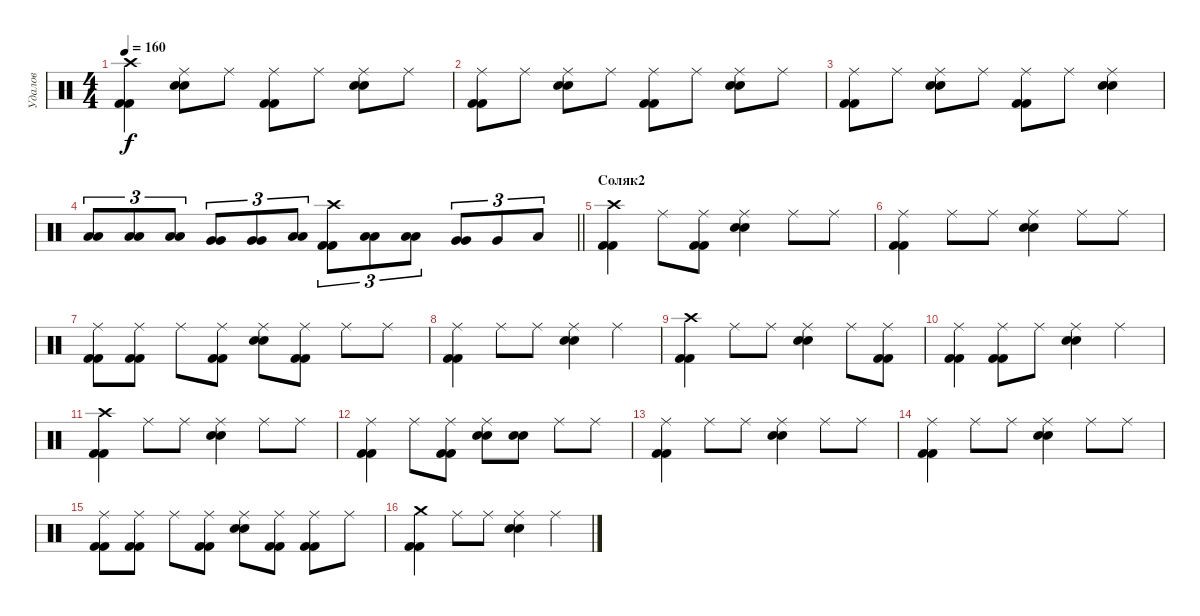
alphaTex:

\track ("Удалов" "Удалов") {instrument percussion}
\staff {score}
\articulation defaults
\ts (4 4)
\tempo 160
\clef neutral
\ks c
("Crash high (hit)" "Kick (hit) 2" "Kick (hit) 2").4{dy f} ("Ride (middle)" "Electric Snare (hit)" "Electric Snare (hit)").8 "Ride (middle)".8 ("Ride (middle)" "Kick (hit) 2" "Kick (hit) 2").8 "Ride (middle)".8 ("Ride (middle)" "Electric Snare (hit)" "Electric Snare (hit)").8 "Ride (middle)".8 |
("Ride (middle)" "Kick (hit) 2" "Kick (hit) 2").8 "Ride (middle)".8 ("Ride (middle)" "Electric Snare (hit)" "Electric Snare (hit)").8 "Ride (middle)".8 ("Ride (middle)" "Kick (hit) 2" "Kick (hit) 2").8 "Ride (middle)".8 ("Ride (middle)" "Electric Snare (hit)" "Electric Snare (hit)").8 "Ride (middle)".8 |
("Ride (middle)" "Kick (hit) 2" "Kick (hit) 2").8 "Ride (middle)".8 ("Ride (middle)" "Electric Snare (hit)" "Electric Snare (hit)").8 "Ride (middle)".8 ("Ride (middle)" "Kick (hit) 2" "Kick (hit) 2").8 "Ride (middle)".8 ("Ride (middle)" "Electric Snare (hit)" "Electric Snare (hit)").4 |
\barLineRight lightlight
("Low Tom (hit)" "Low Tom (hit)").8{tu (3 2)} ("Low Tom (hit)" "Low Tom (hit)").8{tu (3 2)} ("Low Tom (hit)" "Low Tom (hit)").8{tu (3 2)} ("Very Low Tom (hit)" "Very Low Tom (hit)").8{tu (3 2)} ("Very Low Tom (hit)" "Very Low Tom (hit)").8{tu (3 2)} ("Low Floor Tom (hit)" "Low Floor Tom (hit)").8{tu (3 2)} ("Crash high (hit)" "Kick (hit) 2" "Kick (hit) 2").8{tu (3 2)} ("Low Tom (hit)" "Low Tom (hit)").8{tu (3 2)} ("Low Tom (hit)" "Low Tom (hit)").8{tu (3 2)} ("Very Low Tom (hit)" "Very Low Tom (hit)").8{tu (3 2)} "Very Low Tom (hit)".8{tu (3 2)} "Low Floor Tom (hit)".8{tu (3 2)} |
\section ("" "Соляк2")
("Crash high (hit)" "Kick (hit) 2" "Kick (hit) 2").4 "Ride (middle)".8 ("Ride (middle)" "Kick (hit) 2" "Kick (hit) 2").8 ("Ride (middle)" "Electric Snare (hit)" "Electric Snare (hit)").4 "Ride (middle)".8 "Ride (middle)".8 |
("Ride (middle)" "Kick (hit) 2" "Kick (hit) 2").4 "Ride (middle)".8 "Ride (middle)".8 ("Ride (middle)" "Electric Snare (hit)" "Electric Snare (hit)").4 "Ride (middle)".8 "Ride (middle)".8 |
("Ride (middle)" "Kick (hit) 2" "Kick (hit) 2").8 ("Ride (middle)" "Kick (hit) 2" "Kick (hit) 2").8 "Ride (middle)".8 ("Ride (middle)" "Kick (hit) 2" "Kick (hit) 2").8 ("Ride (middle)" "Electric Snare (hit)" "Electric Snare (hit)").8 ("Ride (middle)" "Kick (hit) 2" "Kick (hit) 2").8 "Ride (middle)".8 "Ride (middle)".8 |
("Ride (middle)" "Kick (hit) 2" "Kick (hit) 2").4 "Ride (middle)".8 "Ride (middle)".8 ("Ride (middle)" "Electric Snare (hit)" "Electric Snare (hit)").4 "Ride (middle)".4 |
("Crash high (hit)" "Kick (hit) 2" "Kick (hit) 2").4 "Ride (middle)".8 "Ride (middle)".8 ("Ride (middle)" "Electric Snare (hit)" "Electric Snare (hit)").4 "Ride (middle)".8 ("Ride (middle)" "Kick (hit) 2" "Kick (hit) 2").8 |
("Ride (middle)" "Kick (hit) 2" "Kick (hit) 2").4 ("Ride (middle)" "Kick (hit) 2" "Kick (hit) 2").8 "Ride (middle)".8 ("Ride (middle)" "Electric Snare (hit)" "Electric Snare (hit)").4 "Ride (middle)".4 |
("Crash high (hit)" "Kick (hit) 2" "Kick (hit) 2").4 "Ride (middle)".8 "Ride (middle)".8 ("Ride (middle)" "Electric Snare (hit)" "Electric Snare (hit)").4 "Ride (middle)".8 "Ride (middle)".8 |
("Ride (middle)" "Kick (hit) 2" "Kick (hit) 2").4 "Ride (middle)".8 ("Ride (middle)" "Kick (hit) 2" "Kick (hit) 2").8 ("Ride (middle)" "Electric Snare (hit)" "Electric Snare (hit)").8 ("Electric Snare (hit)" "Electric Snare (hit)").8 "Ride (middle)".8 "Ride (middle)".8 |
("Ride (middle)" "Kick (hit) 2" "Kick (hit) 2").4 "Ride (middle)".8 "Ride (middle)".8 ("Ride (middle)" "Electric Snare (hit)" "Electric Snare (hit)").4 "Ride (middle)".8 "Ride (middle)".8 |
("Ride (middle)" "Kick (hit) 2" "Kick (hit) 2").4 "Ride (middle)".8 "Ride (middle)".8 ("Ride (middle)" "Electric Snare (hit)" "Electric Snare (hit)").4 "Ride (middle)".8 "Ride (middle)".8 |
("Ride (middle)" "Kick (hit) 2" "Kick (hit) 2").8 ("Ride (middle)" "Kick (hit) 2" "Kick (hit) 2").8 "Ride (middle)".8 ("Ride (middle)" "Kick (hit) 2" "Kick (hit) 2").8 ("Ride (middle)" "Electric Snare (hit)" "Electric Snare (hit)").8 ("Ride (middle)" "Kick (hit) 2" "Kick (hit) 2").8 ("Ride (middle)" "Kick (hit) 2" "Kick (hit) 2").8 "Ride (middle)".8 |
("Crash medium (hit)" "Kick (hit) 2" "Kick (hit) 2").4 "Ride (middle)".8 "Ride (middle)".8 ("Ride (middle)" "Electric Snare (hit)" "Electric Snare (hit)").4 "Ride (middle)".4
